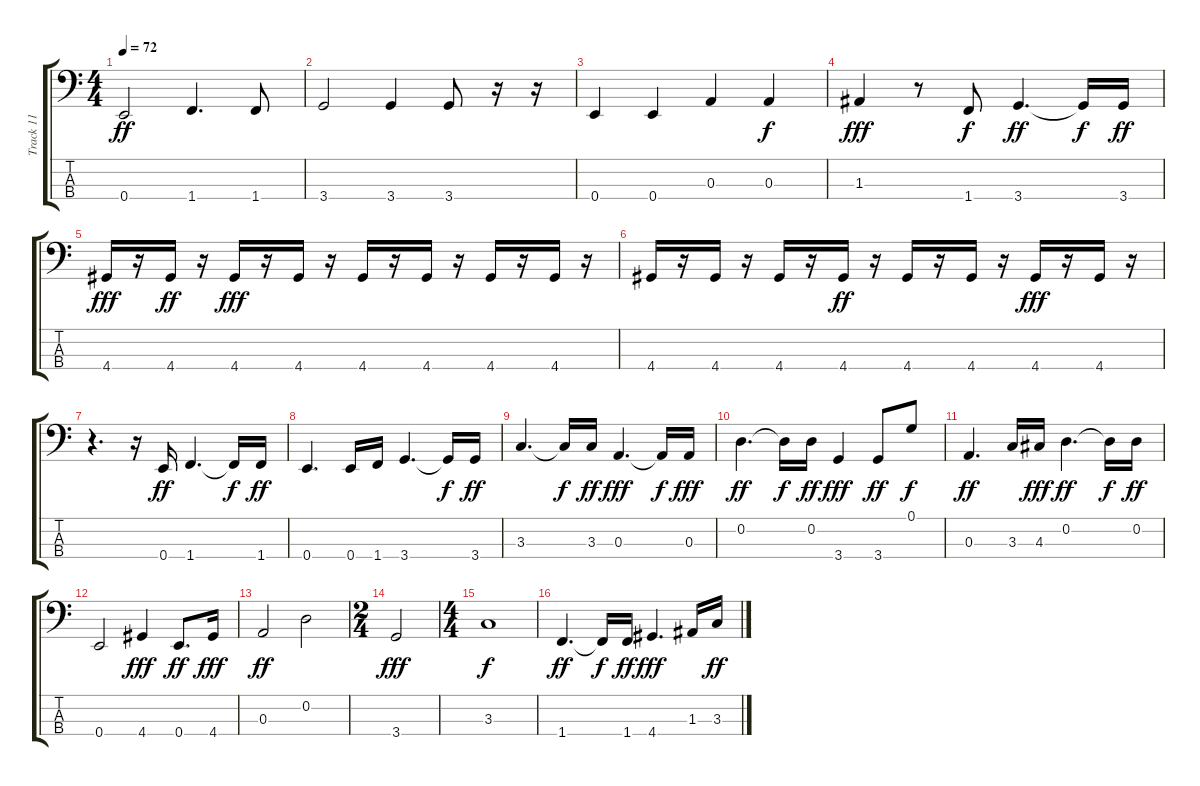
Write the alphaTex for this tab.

\track ("Track 11" "Track 11") {instrument fretlessbass}
\staff {score tabs}
\tuning (G2 D2 A1 E1) {hide}
\ts (4 4)
\tempo 72
\clef f4
\ks c
0.4.2{dy ff} 1.4.4{d} 1.4.8 |
3.4.2 3.4.4 3.4.8 r.16 r.16 |
0.4.4 0.4.4 0.3.4 0.3.4{dy f} |
1.3.4{dy fff} r.8 1.4.8{dy f} 3.4.4{d dy ff} 3.4{t}.16{dy f} 3.4.16{dy ff} |
4.4.16{dy fff} r.16 4.4.16{dy ff} r.16 4.4.16{dy fff} r.16 4.4.16 r.16 4.4.16 r.16 4.4.16 r.16 4.4.16 r.16 4.4.16 r.16 |
4.4.16 r.16 4.4.16 r.16 4.4.16 r.16 4.4.16{dy ff} r.16 4.4.16 r.16 4.4.16 r.16 4.4.16{dy fff} r.16 4.4.16 r.16 |
r.4{d} r.16 0.4.16{dy ff} 1.4.4{d} 1.4{t}.16{dy f} 1.4.16{dy ff} |
0.4.4{d} 0.4.16 1.4.16 3.4.4{d} 3.4{t}.16{dy f} 3.4.16{dy ff} |
3.3.4{d} 3.3{t}.16{dy f} 3.3.16{dy ff} 0.3.4{d dy fff} 0.3{t}.16{dy f} 0.3.16{dy fff} |
0.2.4{d dy ff} 0.2{t}.16{dy f} 0.2.16{dy ff} 3.4.4{dy fff} 3.4.8{dy ff} 0.1.8{dy f} |
0.3.4{d dy ff} 3.3.16 4.3.16{dy fff} 0.2.4{d dy ff} 0.2{t}.16{dy f} 0.2.16{dy ff} |
0.4.2 4.4.4{dy fff} 0.4.8{d dy ff} 4.4.16{dy fff} |
0.3.2{dy ff} 0.2.2 |
\ts (2 4)
3.4.2{dy fff} |
\ts (4 4)
3.3.1{dy f} |
1.4.4{d dy ff} 1.4{t}.16{dy f} 1.4.16{dy ff} 4.4.4{d dy fff} 1.3.16 3.3.16{dy ff}
